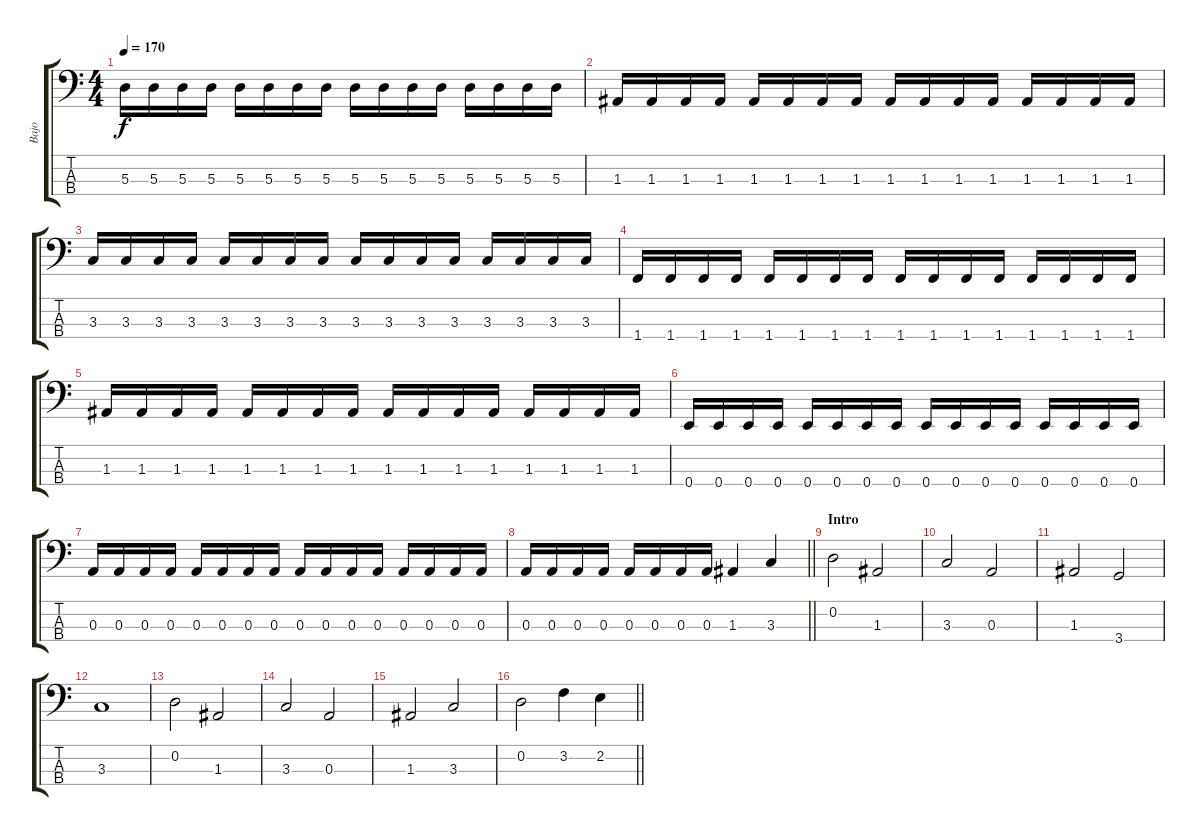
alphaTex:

\track ("Bajo" "Bajo") {instrument electricbassfinger}
\staff {score tabs}
\tuning (G2 D2 A1 E1) {hide}
\ts (4 4)
\tempo 170
\clef f4
\ks c
5.3.16{dy f} 5.3.16 5.3.16 5.3.16 5.3.16 5.3.16 5.3.16 5.3.16 5.3.16 5.3.16 5.3.16 5.3.16 5.3.16 5.3.16 5.3.16 5.3.16 |
1.3.16 1.3.16 1.3.16 1.3.16 1.3.16 1.3.16 1.3.16 1.3.16 1.3.16 1.3.16 1.3.16 1.3.16 1.3.16 1.3.16 1.3.16 1.3.16 |
3.3.16 3.3.16 3.3.16 3.3.16 3.3.16 3.3.16 3.3.16 3.3.16 3.3.16 3.3.16 3.3.16 3.3.16 3.3.16 3.3.16 3.3.16 3.3.16 |
1.4.16 1.4.16 1.4.16 1.4.16 1.4.16 1.4.16 1.4.16 1.4.16 1.4.16 1.4.16 1.4.16 1.4.16 1.4.16 1.4.16 1.4.16 1.4.16 |
1.3.16 1.3.16 1.3.16 1.3.16 1.3.16 1.3.16 1.3.16 1.3.16 1.3.16 1.3.16 1.3.16 1.3.16 1.3.16 1.3.16 1.3.16 1.3.16 |
0.4.16 0.4.16 0.4.16 0.4.16 0.4.16 0.4.16 0.4.16 0.4.16 0.4.16 0.4.16 0.4.16 0.4.16 0.4.16 0.4.16 0.4.16 0.4.16 |
0.3.16 0.3.16 0.3.16 0.3.16 0.3.16 0.3.16 0.3.16 0.3.16 0.3.16 0.3.16 0.3.16 0.3.16 0.3.16 0.3.16 0.3.16 0.3.16 |
\barLineRight lightlight
0.3.16 0.3.16 0.3.16 0.3.16 0.3.16 0.3.16 0.3.16 0.3.16 1.3.4 3.3.4 |
\section ("" "Intro")
0.2.2 1.3.2 |
3.3.2 0.3.2 |
1.3.2 3.4.2 |
3.3.1 |
0.2.2 1.3.2 |
3.3.2 0.3.2 |
1.3.2 3.3.2 |
\barLineRight lightlight
0.2.2 3.2.4 2.2.4
